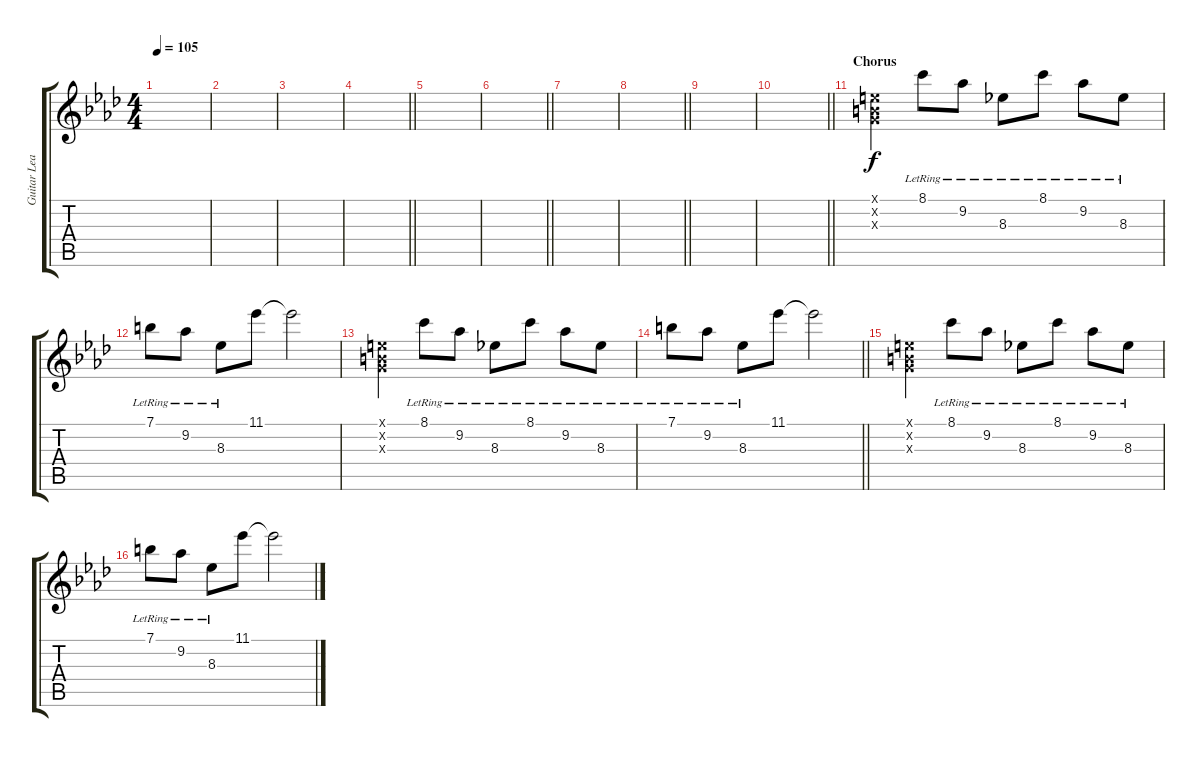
\track ("Guitar Lead" "Guitar Lea") {instrument overdrivenguitar}
\staff {score tabs}
\tuning (E4 B3 G3 D3 A2 E2) {hide}
\ts (4 4)
\section ("" "")
\tempo 105
\clef g2
\ks fminor
|
|
|
\barLineRight lightlight
|
\section ("" "")
|
\barLineRight lightlight
|
|
\barLineRight lightlight
|
\section ("" "")
|
\barLineRight lightlight
|
\section ("" "Chorus")
(0.1{x} 0.2{x} 0.3{x}).4 8.1{lr}.8 9.2{lr}.8 8.3{lr}.8 8.1{lr}.8 9.2{lr}.8 8.3{lr}.8 |
7.1{lr}.8 9.2{lr}.8 8.3{lr}.8 11.1.8 11.1{t}.2 |
(0.1{x} 0.2{x} 0.3{x}).4 8.1{lr}.8 9.2{lr}.8 8.3{lr}.8 8.1{lr}.8 9.2{lr}.8 8.3{lr}.8 |
\barLineRight lightlight
7.1{lr}.8 9.2{lr}.8 8.3{lr}.8 11.1.8 11.1{t}.2 |
\section ("" "")
(0.1{x} 0.2{x} 0.3{x}).4 8.1{lr}.8 9.2{lr}.8 8.3{lr}.8 8.1{lr}.8 9.2{lr}.8 8.3{lr}.8 |
7.1{lr}.8 9.2{lr}.8 8.3{lr}.8 11.1.8 11.1{t}.2
